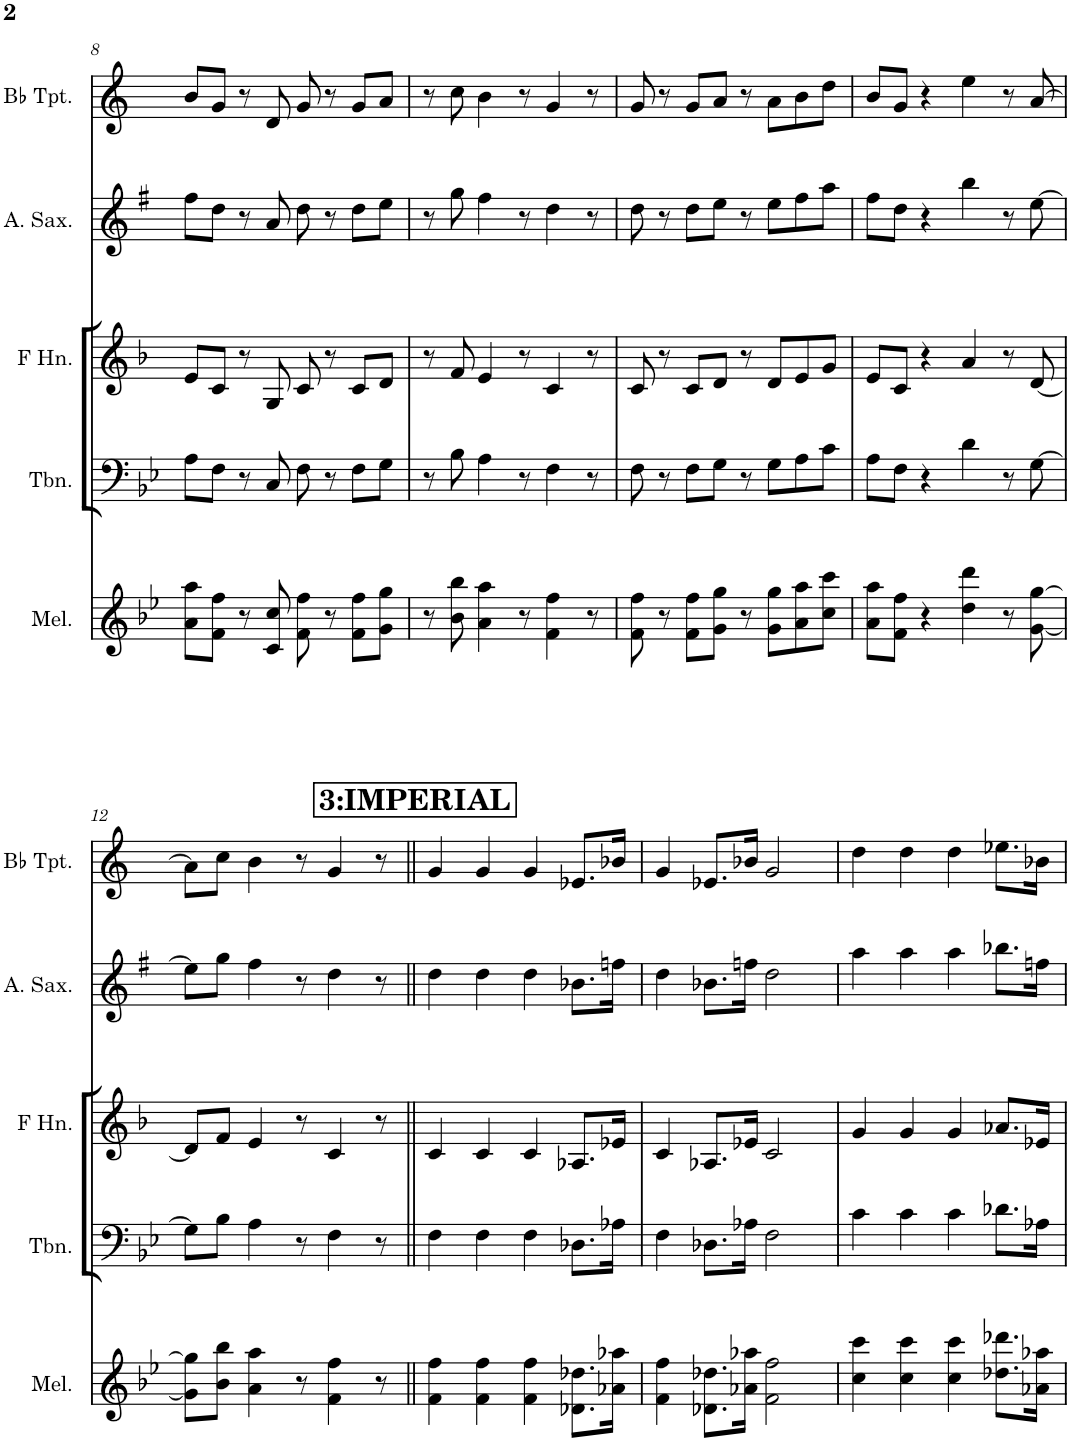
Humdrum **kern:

**kern	**kern	**kern	**kern	**kern
*part5	*part4	*part3	*part2	*part1
*staff5	*staff4	*staff3	*staff2	*staff1
*I"Melodica	*I"Trombone	*I"Horn in F	*I"Alto Saxophone	*I"Bb Trumpet
*I'Mel.	*I'Tbn.	*	*I'A. Sax.	*I'Bb Tpt.
!!LO:PB:g=z
*clefG2	*clefF4	*clefG2	*clefG2	*clefG2
*	*	*Trd4c7	*Trd5c9	*Trd1c2
*k[b-e-]	*k[b-e-]	*k[b-]	*k[f#]	*k[]
*M4/4	*M4/4	*M4/4	*M4/4	*M4/4
=8	=8	=8	=8	=8
8a\ 8aa\L	8A\L	8e/L	8ff#\L	8b/L
8f\ 8ff\J	8F\J	8c/J	8dd\J	8g/J
8r	8r	8r	8r	8r
8c/ 8cc/	8C/	8G/	8a/	8d/
8f\ 8ff\	8F\	8c/	8dd\	8g/
8r	8r	8r	8r	8r
8f\ 8ff\L	8F\L	8c/L	8dd\L	8g/L
8g\ 8gg\J	8G\J	8d/J	8ee\J	8a/J
=9	=9	=9	=9	=9
8r	8r	8r	8r	8r
8b-\ 8bb-\	8B-\	8f/	8gg\	8cc\
4a\ 4aa\	4A\	4e/	4ff#\	4b\
8r	8r	8r	8r	8r
4f\ 4ff\	4F\	4c/	4dd\	4g/
8r	8r	8r	8r	8r
=10	=10	=10	=10	=10
8f\ 8ff\	8F\	8c/	8dd\	8g/
8r	8r	8r	8r	8r
8f\ 8ff\L	8F\L	8c/L	8dd\L	8g/L
8g\ 8gg\J	8G\J	8d/J	8ee\J	8a/J
8r	8r	8r	8r	8r
8g\ 8gg\L	8G\L	8d/L	8ee\L	8a\L
8a\ 8aa\	8A\	8e/	8ff#\	8b\
8cc\ 8ccc\J	8c\J	8g/J	8aa\J	8dd\J
=11	=11	=11	=11	=11
8a\ 8aa\L	8A\L	8e/L	8ff#\L	8b/L
8f\ 8ff\J	8F\J	8c/J	8dd\J	8g/J
4r	4r	4r	4r	4r
4dd\ 4ddd\	4d\	4a/	4bb\	4ee\
8r	8r	8r	8r	8r
[8g\ [8gg\	[8G\	[8d/	[8ee\	[8a/
!!LO:LB:g=z
=12	=12	=12	=12	=12
8g\] 8gg\]L	8G\L]	8d/L]	8ee\L]	8a\L]
8b-\ 8bb-\J	8B-\J	8f/J	8gg\J	8cc\J
4a\ 4aa\	4A\	4e/	4ff#\	4b\
8r	8r	8r	8r	8r
4f\ 4ff\	4F\	4c/	4dd\	4g/
8r	8r	8r	8r	8r
!!LO:REH:place=s1:a:B:cj:fs=14:t=3&colon;IMPERIAL
=13||	=13||	=13||	=13||	=13||
4f\ 4ff\	4F\	4c/	4dd\	4g/
4f\ 4ff\	4F\	4c/	4dd\	4g/
4f\ 4ff\	4F\	4c/	4dd\	4g/
8.d-X\ 8.dd-X\L	8.D-X\L	8.A-X/L	8.b-X\L	8.e-X/L
16a-X\ 16aa-X\Jk	16A-X\Jk	16e-X/Jk	16ffn\Jk	16b-X/Jk
=14	=14	=14	=14	=14
4f\ 4ff\	4F\	4c/	4dd\	4g/
8.d-X\ 8.dd-X\L	8.D-X\L	8.A-X/L	8.b-X\L	8.e-X/L
16a-X\ 16aa-X\Jk	16A-X\Jk	16e-X/Jk	16ffn\Jk	16b-X/Jk
2f\ 2ff\	2F\	2c/	2dd\	2g/
=15	=15	=15	=15	=15
4cc\ 4ccc\	4c\	4g/	4aa\	4dd\
4cc\ 4ccc\	4c\	4g/	4aa\	4dd\
4cc\ 4ccc\	4c\	4g/	4aa\	4dd\
8.dd-X\ 8.ddd-X\L	8.d-X\L	8.a-X/L	8.bb-X\L	8.ee-X\L
16a-X\ 16aa-X\Jk	16A-X\Jk	16e-X/Jk	16ffn\Jk	16b-X\Jk
=	=	=	=	=
*-	*-	*-	*-	*-
